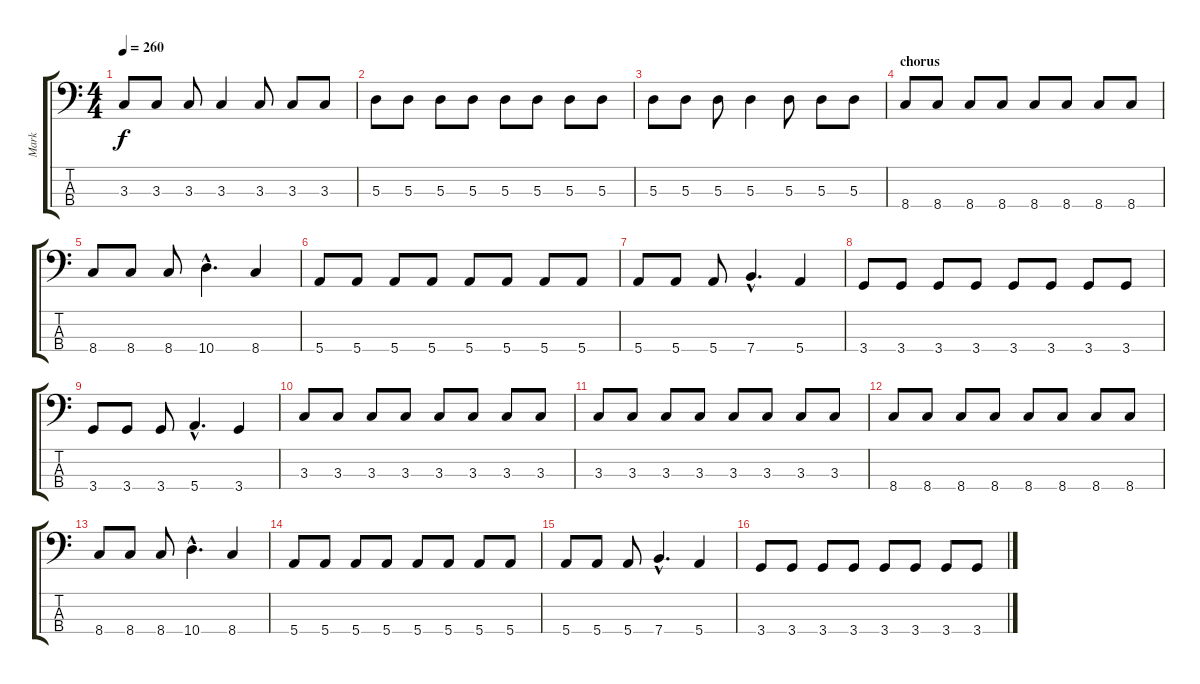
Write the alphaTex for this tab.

\track ("Mark" "Mark") {instrument electricbassfinger}
\staff {score tabs}
\tuning (G2 D2 A1 E1) {hide}
\ts (4 4)
\tempo 260
\clef f4
\ks c
3.3.8{dy f} 3.3.8 3.3.8 3.3.4 3.3.8 3.3.8 3.3.8 |
5.3.8 5.3.8 5.3.8 5.3.8 5.3.8 5.3.8 5.3.8 5.3.8 |
5.3.8 5.3.8 5.3.8 5.3.4 5.3.8 5.3.8 5.3.8 |
\section ("" "chorus")
8.4.8 8.4.8 8.4.8 8.4.8 8.4.8 8.4.8 8.4.8 8.4.8 |
8.4.8 8.4.8 8.4.8 10.4{hac}.4{d} 8.4.4 |
5.4.8 5.4.8 5.4.8 5.4.8 5.4.8 5.4.8 5.4.8 5.4.8 |
5.4.8 5.4.8 5.4.8 7.4{hac}.4{d} 5.4.4 |
3.4.8 3.4.8 3.4.8 3.4.8 3.4.8 3.4.8 3.4.8 3.4.8 |
3.4.8 3.4.8 3.4.8 5.4{hac}.4{d} 3.4.4 |
3.3.8 3.3.8 3.3.8 3.3.8 3.3.8 3.3.8 3.3.8 3.3.8 |
3.3.8 3.3.8 3.3.8 3.3.8 3.3.8 3.3.8 3.3.8 3.3.8 |
8.4.8 8.4.8 8.4.8 8.4.8 8.4.8 8.4.8 8.4.8 8.4.8 |
8.4.8 8.4.8 8.4.8 10.4{hac}.4{d} 8.4.4 |
5.4.8 5.4.8 5.4.8 5.4.8 5.4.8 5.4.8 5.4.8 5.4.8 |
5.4.8 5.4.8 5.4.8 7.4{hac}.4{d} 5.4.4 |
3.4.8 3.4.8 3.4.8 3.4.8 3.4.8 3.4.8 3.4.8 3.4.8
